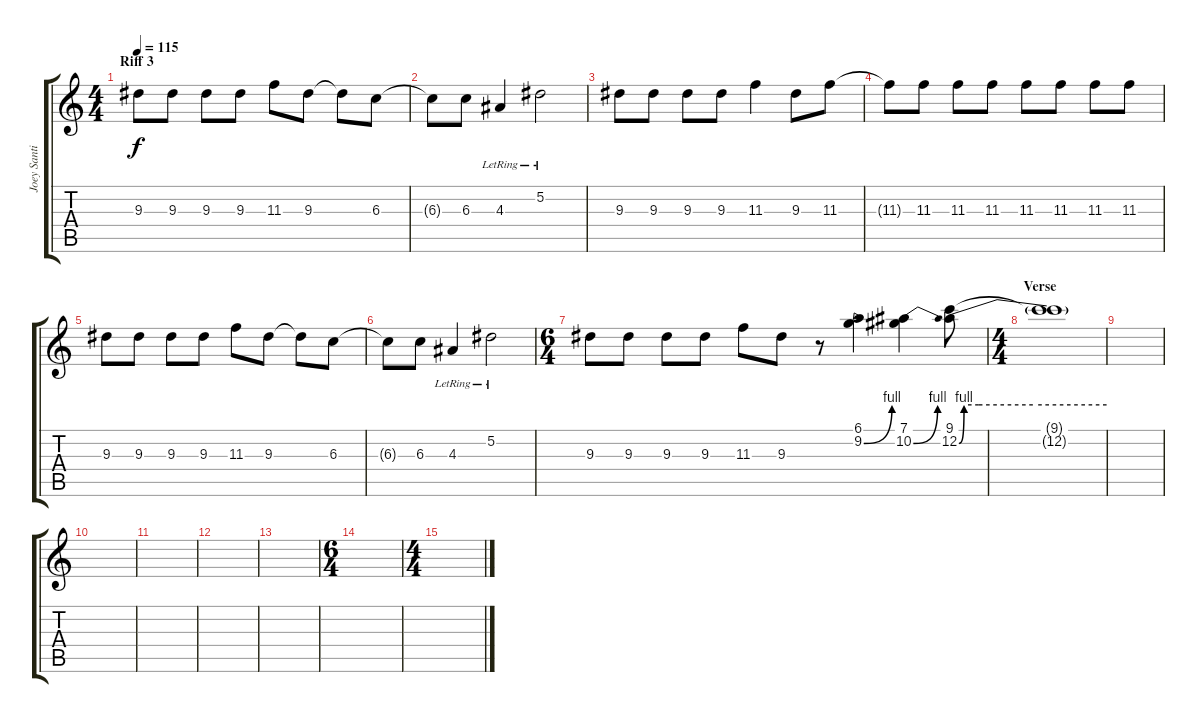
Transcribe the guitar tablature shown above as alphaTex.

\track ("Joey Santiago" "Joey Santi") {instrument distortionguitar}
\staff {score tabs}
\tuning (Eb4 Bb3 Gb3 Db3 Ab2 Eb2) {hide}
\ts (4 4)
\section ("" "Riff 3")
\tempo 115
\clef g2
\ks c
9.3.8{dy f} 9.3.8 9.3.8 9.3.8 11.3.8 9.3.8 9.3{t}.8 6.3.8 |
6.3{t}.8 6.3.8 4.3{lr}.4 5.2{lr}.2 |
9.3.8 9.3.8 9.3.8 9.3.8 11.3.4 9.3.8 11.3.8 |
11.3{t}.8 11.3.8 11.3.8 11.3.8 11.3.8 11.3.8 11.3.8 11.3.8 |
9.3.8 9.3.8 9.3.8 9.3.8 11.3.8 9.3.8 9.3{t}.8 6.3.8 |
6.3{t}.8 6.3.8 4.3{lr}.4 5.2{lr}.2 |
\ts (6 4)
9.3.8 9.3.8 9.3.8 9.3.8 11.3.8 9.3.8 r.8 (6.1 9.2{be (bend 0 0 60 4)}).4 (7.1 10.2{be (bend 0 0 60 4)}).4 (9.1 12.2{be (custom 0 0 2 4 8 4 30 4 60 4)}).8 |
\ts (4 4)
\section ("" "Verse")
(9.1{t} 12.2{t}).1{volume 0} |
|
|
|
|
|
\ts (6 4)
|
\ts (4 4)
